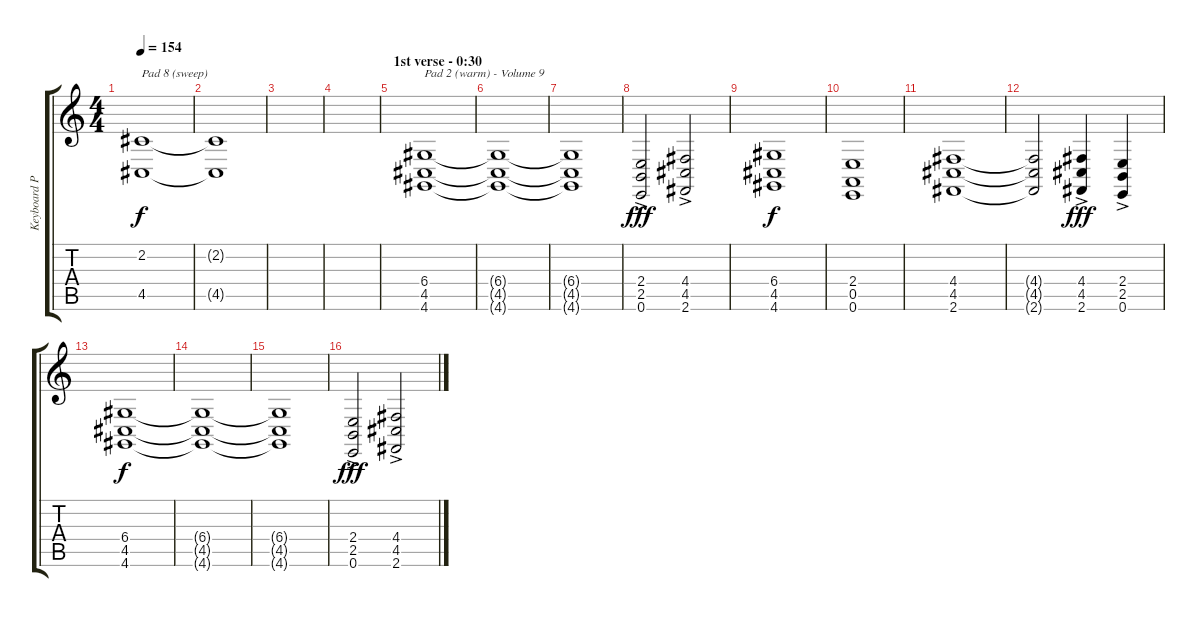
\track ("Keyboard Pad" "Keyboard P") {instrument pad2warm}
\staff {score tabs}
\tuning (E4 B3 G3 D3 A2 E2) {hide}
\ts (4 4)
\tempo 154
\clef g2
\ks c
(2.2 4.5).1{txt "Pad 8 (sweep)" dy f instrument pad8sweep} |
(2.2{t} 4.5{t}).1 |
|
|
\section ("" "1st verse - 0:30")
(6.4 4.5 4.6).1{txt "Pad 2 (warm) - Volume 9" volume 9 instrument pad2warm} |
(6.4{t} 4.5{t} 4.6{t}).1 |
(6.4{t} 4.5{t} 4.6{t}).1 |
(2.4{ac} 2.5 0.6).2{dy fff} (4.4{ac} 4.5 2.6).2 |
(6.4 4.5 4.6).1{dy f} |
(2.4 0.5 0.6).1 |
(4.4 4.5 2.6).1 |
(4.4{t} 4.5{t} 2.6{t}).2 (4.4{ac} 4.5 2.6).4{dy fff} (2.4{ac} 2.5 0.6).4 |
(6.4 4.5 4.6).1{dy f} |
(6.4{t} 4.5{t} 4.6{t}).1 |
(6.4{t} 4.5{t} 4.6{t}).1 |
(2.4{ac} 2.5 0.6).2{dy fff} (4.4{ac} 4.5 2.6).2
